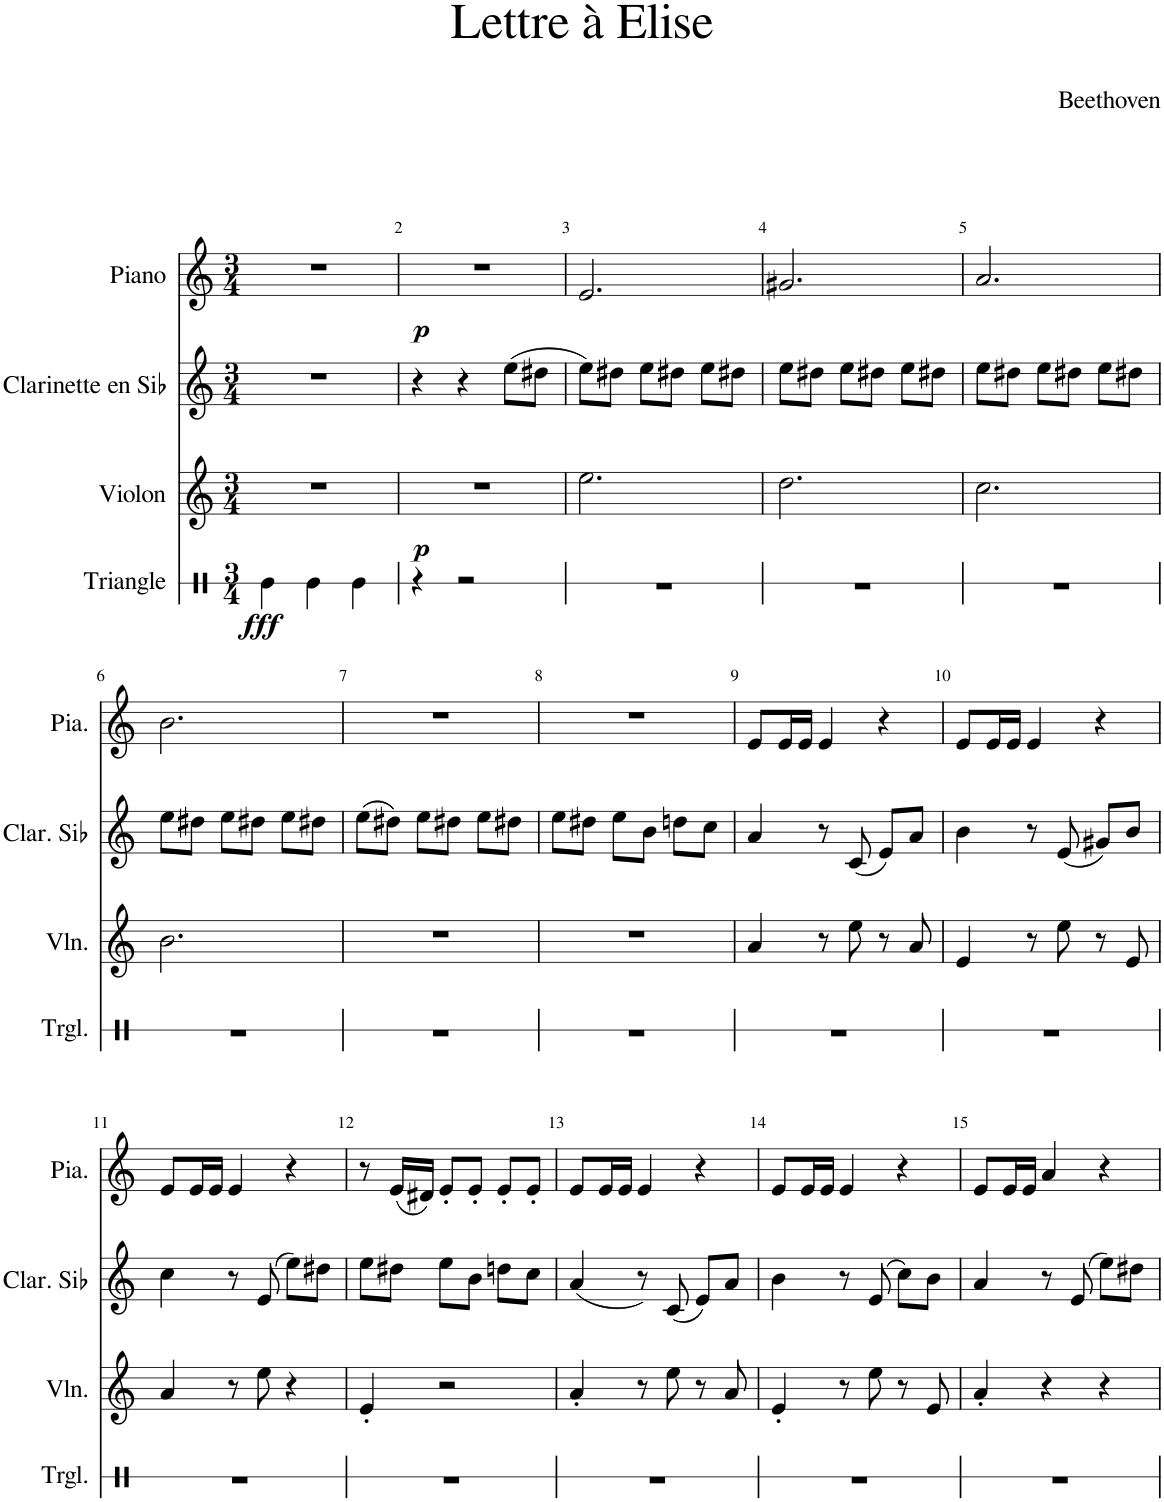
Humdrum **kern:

**kern	**dynam	**kern	**dynam	**kern	**kern	**dynam
*part4	*part4	*part3	*part3	*part2	*part1	*part1
*staff4	*staff4	*staff3	*staff3	*staff2	*staff1	*staff1
*I"Triangle	*	*I"Violon	*	*I"Clarinette en Sib	*I"Piano	*
*I'Trgl.	*	*I'Vln.	*	*I'Clar. Sib	*I'Pia.	*
*stria1	*	*	*	*	*	*
*clefX	*	*clefG2	*	*clefG2	*clefG2	*
*	*	*	*	*ITrd1c2	*	*
*k[]	*	*k[]	*	*k[]	*k[]	*
*M3/4	*	*M3/4	*	*M3/4	*M3/4	*
=1	=1	=1	=1	=1	=1	=1
!	!LO:DY:b	!	!	!	!	!
4Re\	fff	2.r	.	2.r	2.r	.
4Re\	.	.	.	.	.	.
4Re\	.	.	.	.	.	.
=2	=2	=2	=2	=2	=2	=2
!	!	!	!LO:DY:b	!	!	!LO:DY:b
4r	.	2.r	p	4r	2.r	p
2r	.	.	.	4r	.	.
.	.	.	.	(8ee\L	.	.
.	.	.	.	8dd#X\J	.	.
=3	=3	=3	=3	=3	=3	=3
2.r	.	2.ee\	.	8ee\L)	2.e/	.
.	.	.	.	8dd#X\J	.	.
.	.	.	.	8ee\L	.	.
.	.	.	.	8dd#X\J	.	.
.	.	.	.	8ee\L	.	.
.	.	.	.	8dd#X\J	.	.
=4	=4	=4	=4	=4	=4	=4
2.r	.	2.dd\	.	8ee\L	2.g#X/	.
.	.	.	.	8dd#X\J	.	.
.	.	.	.	8ee\L	.	.
.	.	.	.	8dd#X\J	.	.
.	.	.	.	8ee\L	.	.
.	.	.	.	8dd#X\J	.	.
=5	=5	=5	=5	=5	=5	=5
2.r	.	2.cc\	.	8ee\L	2.a/	.
.	.	.	.	8dd#X\J	.	.
.	.	.	.	8ee\L	.	.
.	.	.	.	8dd#X\J	.	.
.	.	.	.	8ee\L	.	.
.	.	.	.	8dd#X\J	.	.
!!LO:LB:g=z
=6	=6	=6	=6	=6	=6	=6
2.r	.	2.b\	.	8ee\L	2.b\	.
.	.	.	.	8dd#X\J	.	.
.	.	.	.	8ee\L	.	.
.	.	.	.	8dd#X\J	.	.
.	.	.	.	8ee\L	.	.
.	.	.	.	8dd#X\J	.	.
=7	=7	=7	=7	=7	=7	=7
2.r	.	2.r	.	(8ee\L	2.r	.
.	.	.	.	8dd#X\J)	.	.
.	.	.	.	8ee\L	.	.
.	.	.	.	8dd#X\J	.	.
.	.	.	.	8ee\L	.	.
.	.	.	.	8dd#X\J	.	.
=8	=8	=8	=8	=8	=8	=8
2.r	.	2.r	.	8ee\L	2.r	.
.	.	.	.	8dd#X\J	.	.
.	.	.	.	8ee\L	.	.
.	.	.	.	8b\J	.	.
.	.	.	.	8ddn\L	.	.
.	.	.	.	8cc\J	.	.
=9	=9	=9	=9	=9	=9	=9
2.r	.	4a/	.	4a/	8e/L	.
.	.	.	.	.	16e/L	.
.	.	.	.	.	16e/JJ	.
.	.	8r	.	8r	4e/	.
.	.	8ee\	.	(8c/	.	.
.	.	8r	.	8e/L)	4r	.
.	.	8a/	.	8a/J	.	.
=10	=10	=10	=10	=10	=10	=10
2.r	.	4e/	.	4b\	8e/L	.
.	.	.	.	.	16e/L	.
.	.	.	.	.	16e/JJ	.
.	.	8r	.	8r	4e/	.
.	.	8ee\	.	(8e/	.	.
.	.	8r	.	8g#X/L)	4r	.
.	.	8e/	.	8b/J	.	.
!!LO:LB:g=z
=11	=11	=11	=11	=11	=11	=11
2.r	.	4a/	.	4cc\	8e/L	.
.	.	.	.	.	16e/L	.
.	.	.	.	.	16e/JJ	.
.	.	8r	.	8r	4e/	.
.	.	8ee\	.	(8e/	.	.
.	.	4r	.	8ee\L)	4r	.
.	.	.	.	8dd#X\J	.	.
=12	=12	=12	=12	=12	=12	=12
2.r	.	4e'/	.	8ee\L	8r	.
.	.	.	.	8dd#X\J	(16e/LL	.
.	.	.	.	.	16d#X/JJ)	.
.	.	2r	.	8ee\L	8e'/L	.
.	.	.	.	8b\J	8e'/J	.
.	.	.	.	8ddn\L	8e'/L	.
.	.	.	.	8cc\J	8e'/J	.
=13	=13	=13	=13	=13	=13	=13
2.r	.	4a'/	.	(4a/	8e/L	.
.	.	.	.	.	16e/L	.
.	.	.	.	.	16e/JJ	.
.	.	8r	.	8r)	4e/	.
.	.	8ee\	.	(8c/	.	.
.	.	8r	.	8e/L)	4r	.
.	.	8a/	.	8a/J	.	.
=14	=14	=14	=14	=14	=14	=14
2.r	.	4e'/	.	4b\	8e/L	.
.	.	.	.	.	16e/L	.
.	.	.	.	.	16e/JJ	.
.	.	8r	.	8r	4e/	.
.	.	8ee\	.	(8e/	.	.
.	.	8r	.	8cc\L)	4r	.
.	.	8e/	.	8b\J	.	.
=15	=15	=15	=15	=15	=15	=15
2.r	.	4a'/	.	4a/	8e/L	.
.	.	.	.	.	16e/L	.
.	.	.	.	.	16e/JJ	.
.	.	4r	.	8r	4a/	.
.	.	.	.	(8e/	.	.
.	.	4r	.	8ee\L)	4r	.
.	.	.	.	8dd#X\J	.	.
=	=	=	=	=	=	=
*-	*-	*-	*-	*-	*-	*-
